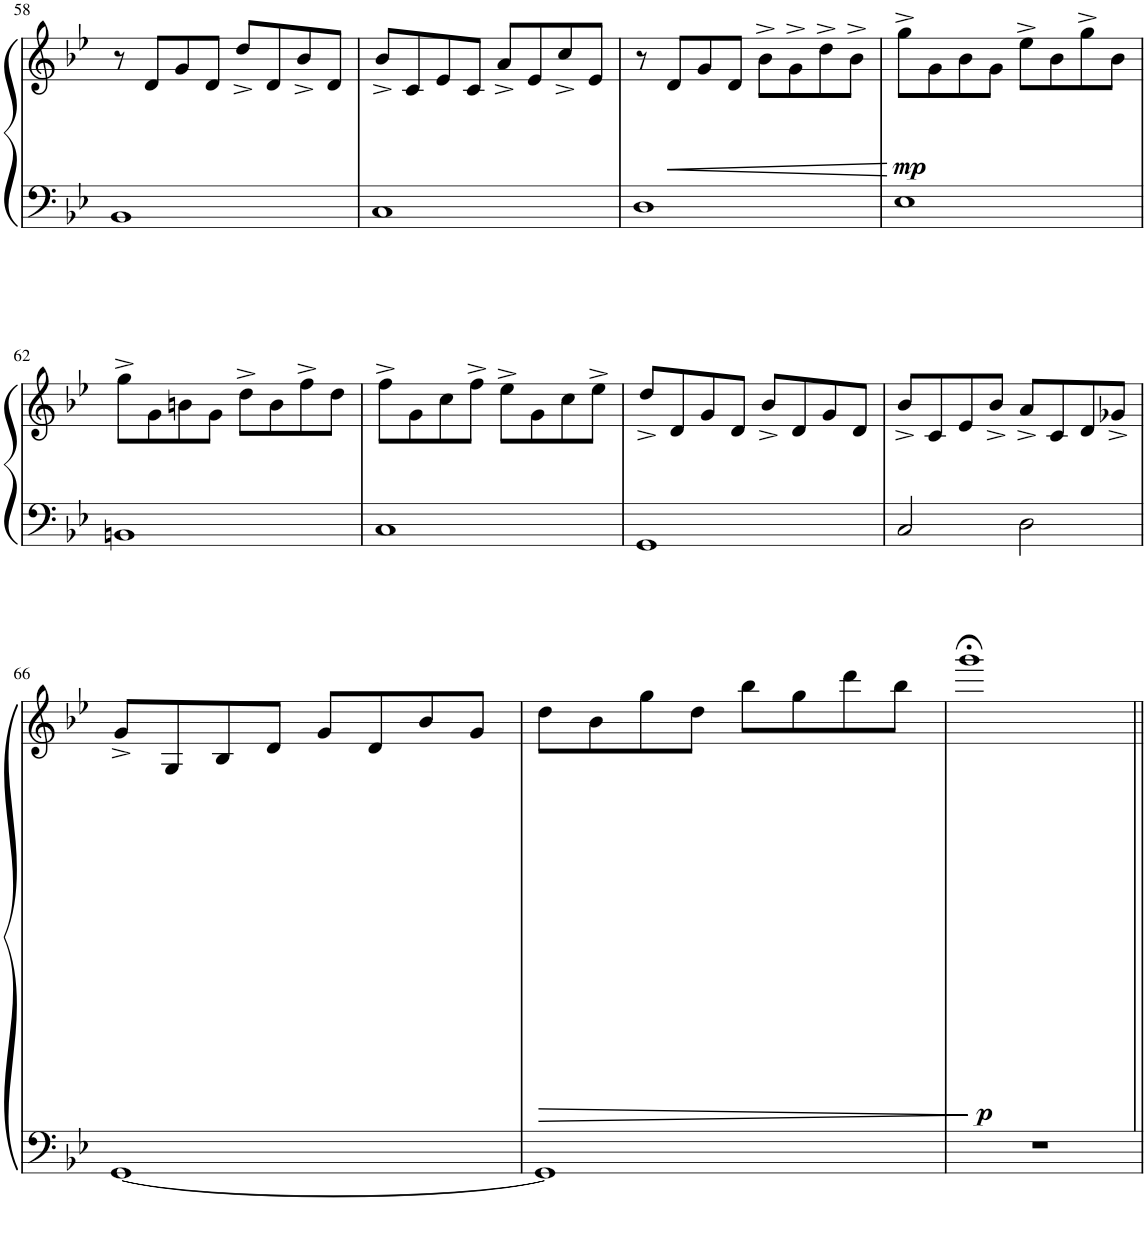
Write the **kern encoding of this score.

**kern	**kern	**dynam
*part1	*part1	*part1
*staff2	*staff1	*staff1/2
*I"Piano	*	*
*I'Pno	*	*
!!LO:PB:g=z
*clefF4	*clefG2	*
*k[b-e-]	*k[b-e-]	*
*M4/4	*M4/4	*
=58	=58	=58
1BB-	8r	.
.	8d/L	.
.	8g/	.
.	8d/J	.
.	8dd^/L	.
.	8d/	.
.	8b-^/	.
.	8d/J	.
=59	=59	=59
1C	8b-^/L	.
.	8c/	.
.	8e-/	.
.	8c/J	.
.	8a^/L	.
.	8e-/	.
.	8cc^/	.
.	8e-/J	.
=60	=60	=60
1D	8r	.
!	!	!LO:HP:b
.	8d/L	<
.	8g/	.
.	8d/J	.
.	8b-^\L	.
.	8g^\	.
.	8dd^\	.
.	8b-^\J	.
.	.	[
=61	=61	=61
!	!	!LO:DY:b
1E-	8gg^\L	mp
.	8g\	.
.	8b-\	.
.	8g\J	.
.	8ee-^\L	.
.	8b-\	.
.	8gg^\	.
.	8b-\J	.
!!LO:LB:g=z
=62	=62	=62
1BBn	8gg^\L	.
.	8g\	.
.	8bn\	.
.	8g\J	.
.	8dd^\L	.
.	8b\	.
.	8ff^\	.
.	8dd\J	.
=63	=63	=63
1C	8ff^\L	.
.	8g\	.
.	8cc\	.
.	8ff^\J	.
.	8ee-^\L	.
.	8g\	.
.	8cc\	.
.	8ee-^\J	.
=64	=64	=64
1GG	8dd^/L	.
.	8d/	.
.	8g/	.
.	8d/J	.
.	8b-^/L	.
.	8d/	.
.	8g/	.
.	8d/J	.
=65	=65	=65
2C/	8b-^/L	.
.	8c/	.
.	8e-/	.
.	8b-^/J	.
2D\	8a^/L	.
.	8c/	.
.	8d/	.
.	8g-X^/J	.
!!LO:LB:g=z
=66	=66	=66
[1GG	8g^/L	.
.	8G/	.
.	8B-/	.
.	8d/J	.
.	8g/L	.
.	8d/	.
.	8b-/	.
.	8g/J	.
=67	=67	=67
!	!	!LO:HP:b
1GG]	8dd\L	>
.	8b-\	.
.	8gg\	.
.	8dd\J	.
.	8bb-\L	.
.	8gg\	.
.	8ddd\	.
.	8bb-\J	.
.	.	]
=68	=68	=68
!	!	!LO:DY:b
1r	1ggg;<	p
=||	=||	=||
*-	*-	*-
